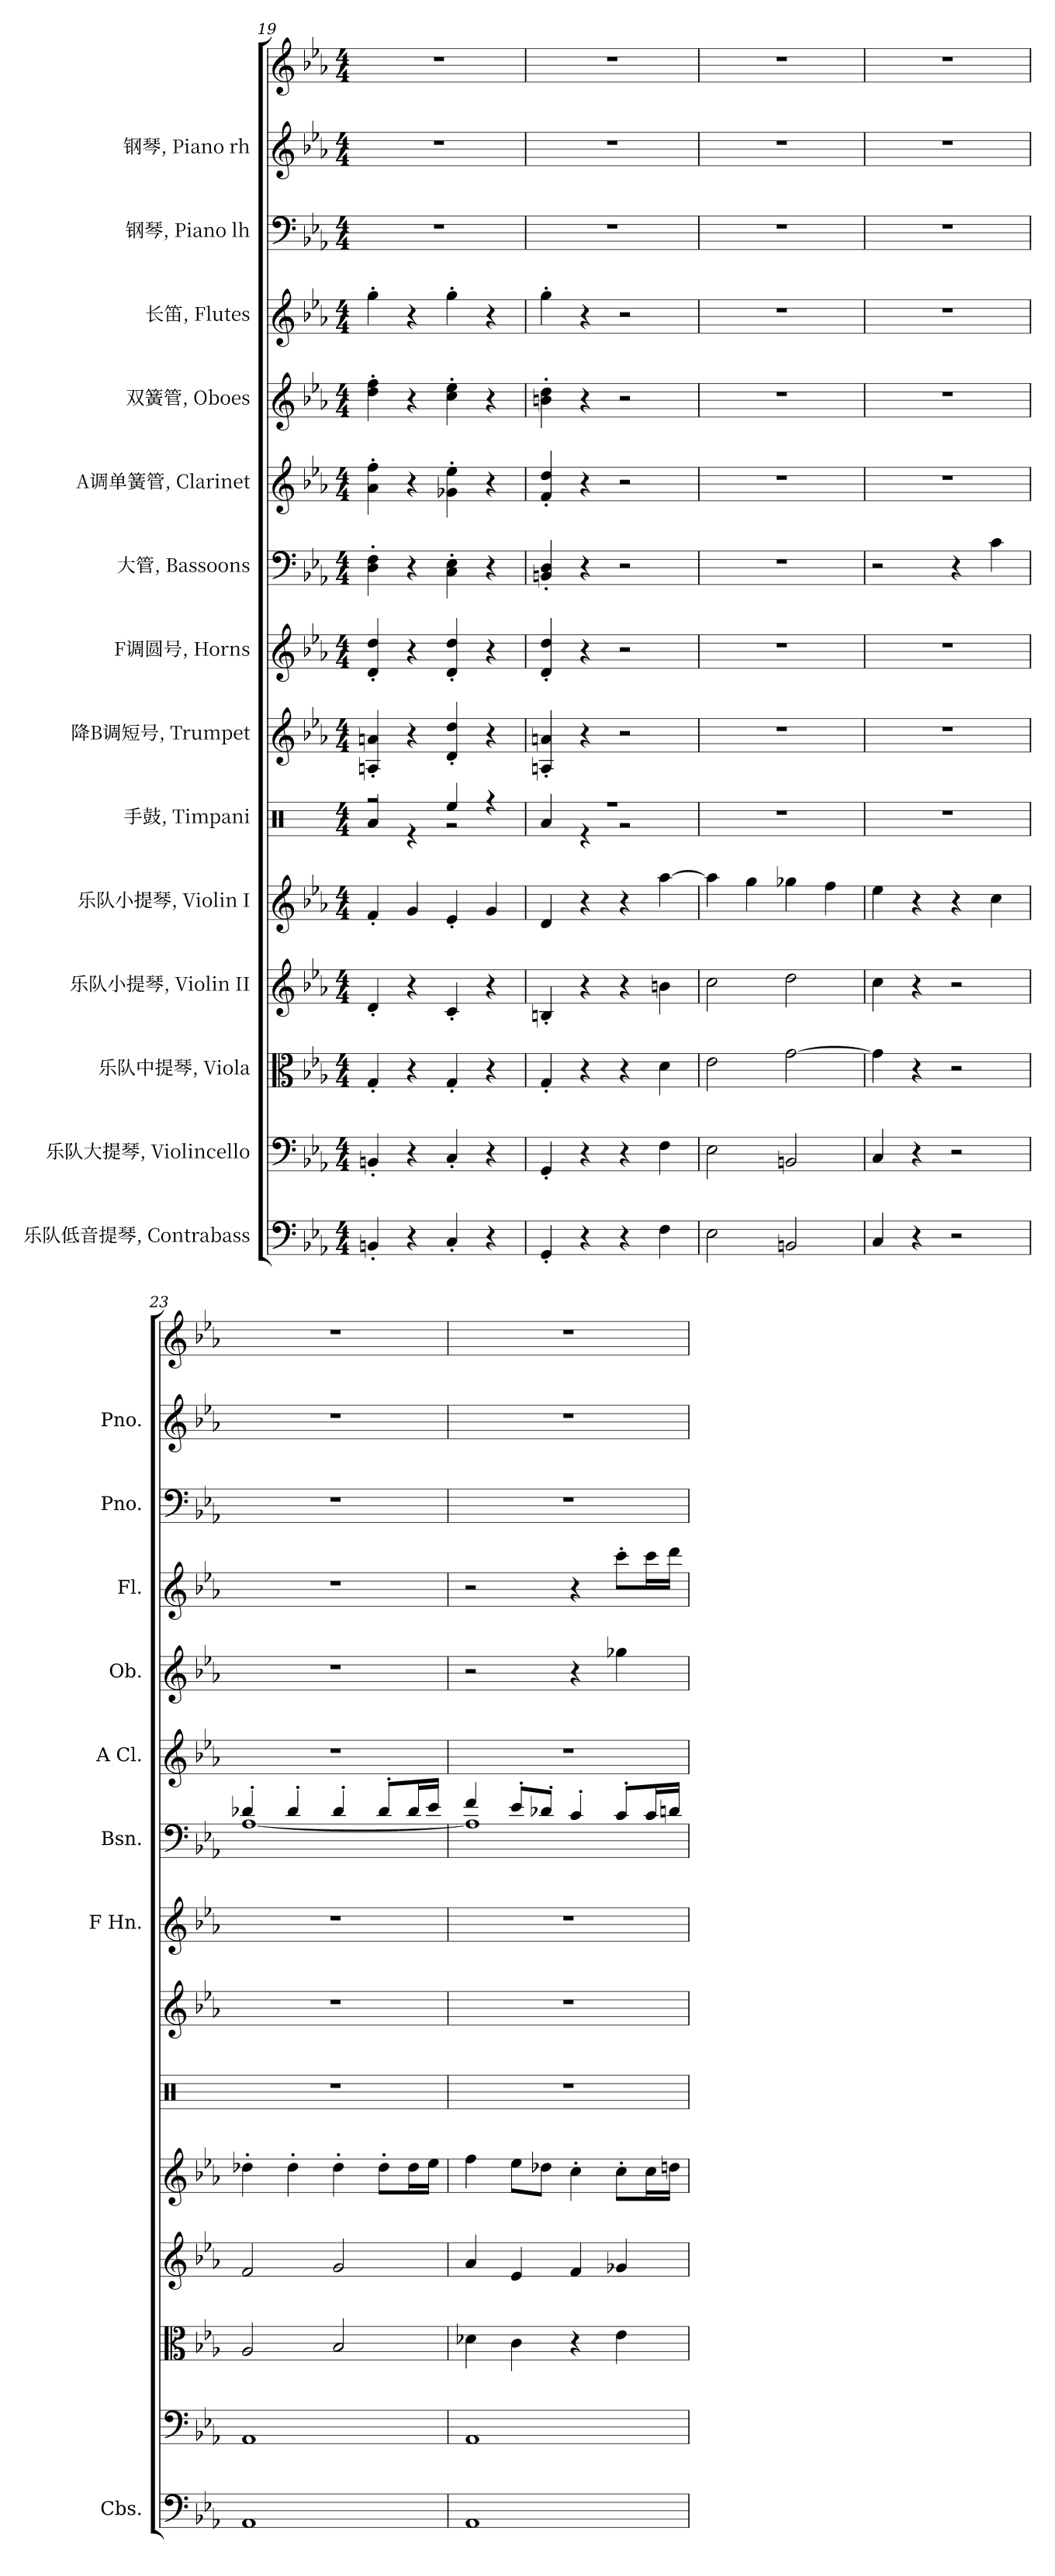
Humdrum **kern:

**kern	**kern	**kern	**kern	**kern	**kern	**kern	**kern	**kern	**kern	**kern	**kern	**kern	**kern	**kern
*part14	*part13	*part12	*part11	*part10	*part9	*part8	*part7	*part6	*part5	*part4	*part3	*part2	*part1	*part1
*staff15	*staff14	*staff13	*staff12	*staff11	*staff10	*staff9	*staff8	*staff7	*staff6	*staff5	*staff4	*staff3	*staff2	*staff1
*I"乐队低音提琴, Contrabass	*I"乐队大提琴, Violincello	*I"乐队中提琴, Viola	*I"乐队小提琴, Violin II	*I"乐队小提琴, Violin I	*I"手鼓, Timpani	*I"降B调短号, Trumpet	*I"F调圆号, Horns	*I"大管, Bassoons	*I"A调单簧管, Clarinet	*I"双簧管, Oboes	*I"长笛, Flutes	*I"钢琴, Piano lh	*I"钢琴, Piano rh	*
*I'Cbs.	*	*	*	*	*	*	*I'F Hn.	*I'Bsn.	*I'A Cl.	*I'Ob.	*I'Fl.	*I'Pno.	*I'Pno.	*
*clefF4	*clefF4	*clefC3	*clefG2	*clefG2	*clefX	*clefG2	*clefG2	*clefF4	*clefG2	*clefG2	*clefG2	*clefF4	*clefG2	*clefG2
*ITrd7c12	*	*	*	*	*	*ITrd1c2	*ITrd4c7	*	*ITrd2c3	*	*	*	*	*
*k[b-e-a-]	*k[b-e-a-]	*k[b-e-a-]	*k[b-e-a-]	*k[b-e-a-]	*k[]	*k[b-e-a-d-g-]	*k[b-e-a-d-]	*k[b-e-a-]	*k[]	*k[b-e-a-]	*k[b-e-a-]	*k[b-e-a-]	*k[b-e-a-]	*k[b-e-a-]
*M4/4	*M4/4	*M4/4	*M4/4	*M4/4	*M4/4	*M4/4	*M4/4	*M4/4	*M4/4	*M4/4	*M4/4	*M4/4	*M4/4	*M4/4
=19	=19	=19	=19	=19	=19	=19	=19	=19	=19	=19	=19	=19	=19	=19
*	*	*	*	*	*^	*	*	*	*	*	*	*	*	*
4BBBn'/	4BBn'/	4G'/	4d'/	4f'/	2r	4Ra/	4Gn/' 4gn/'	4G/' 4g/'	4D\' 4F\'	4f\' 4dd\'	4dd\' 4ff\'	4gg'\	1r	1r	1r
4r	4r	4r	4r	4g/	.	4r	4r	4r	4r	4r	4r	4r	.	.	.
4CC'/	4C'/	4G'/	4c'/	4e-'/	4Ree/	2r	4c/' 4cc/'	4G/' 4g/'	4C\' 4E-\'	4e-X\' 4cc\'	4cc\' 4ee-\'	4gg'\	.	.	.
4r	4r	4r	4r	4g/	4r	.	4r	4r	4r	4r	4r	4r	.	.	.
=20	=20	=20	=20	=20	=20	=20	=20	=20	=20	=20	=20	=20	=20	=20	=20
4GGG'/	4GG'/	4G'/	4Bn'/	4d/	1r	4Ra/	4Gn/' 4gn/'	4G/' 4g/'	4BBn/' 4D/'	4d/' 4b/'	4bn\' 4dd\'	4gg'\	1r	1r	1r
4r	4r	4r	4r	4r	.	4r	4r	4r	4r	4r	4r	4r	.	.	.
4r	4r	4r	4r	4r	.	2r	2r	2r	2r	2r	2r	2r	.	.	.
4FF\	4F\	4d\	4bn\	[4aa-\	.	.	.	.	.	.	.	.	.	.	.
*	*	*	*	*	*v	*v	*	*	*	*	*	*	*	*	*
=21	=21	=21	=21	=21	=21	=21	=21	=21	=21	=21	=21	=21	=21	=21
2EE-\	2E-\	2e-\	2cc\	4aa-\]	1r	1r	1r	1r	1r	1r	1r	1r	1r	1r
.	.	.	.	4gg\	.	.	.	.	.	.	.	.	.	.
2BBBn/	2BBn/	[2g\	2dd\	4gg-X\	.	.	.	.	.	.	.	.	.	.
.	.	.	.	4ff\	.	.	.	.	.	.	.	.	.	.
=22	=22	=22	=22	=22	=22	=22	=22	=22	=22	=22	=22	=22	=22	=22
4CC/	4C/	4g\]	4cc\	4ee-\	1r	1r	1r	2r	1r	1r	1r	1r	1r	1r
4r	4r	4r	4r	4r	.	.	.	.	.	.	.	.	.	.
2r	2r	2r	2r	4r	.	.	.	4r	.	.	.	.	.	.
.	.	.	.	4cc\	.	.	.	4c\	.	.	.	.	.	.
!!LO:PB:g=z
=23	=23	=23	=23	=23	=23	=23	=23	=23	=23	=23	=23	=23	=23	=23
*	*	*	*	*	*	*	*	*^	*	*	*	*	*	*
1AAA-	1AA-	2A-/	2f/	4dd-X'\	1r	1r	1r	4d-X'/	[1A-	1r	1r	1r	1r	1r	1r
.	.	.	.	4dd-'\	.	.	.	4d-'/	.	.	.	.	.	.	.
.	.	2B-/	2g/	4dd-'\	.	.	.	4d-'/	.	.	.	.	.	.	.
.	.	.	.	8dd-'\L	.	.	.	8d-'/L	.	.	.	.	.	.	.
.	.	.	.	16dd-\L	.	.	.	16d-/L	.	.	.	.	.	.	.
.	.	.	.	16ee-\JJ	.	.	.	16e-/JJ	.	.	.	.	.	.	.
=24	=24	=24	=24	=24	=24	=24	=24	=24	=24	=24	=24	=24	=24	=24	=24
1AAA-	1AA-	4d-X\	4a-/	4ff\	1r	1r	1r	4f/	1A-]	1r	2r	2r	1r	1r	1r
.	.	4c\	4e-/	8ee-\L	.	.	.	8e-'/L	.	.	.	.	.	.	.
.	.	.	.	8dd-X\J	.	.	.	8d-X'/J	.	.	.	.	.	.	.
.	.	4r	4f/	4cc'\	.	.	.	4c'/	.	.	4r	4r	.	.	.
.	.	4e-\	4g-X/	8cc'\L	.	.	.	8c'/L	.	.	4gg-X\	8ccc'\L	.	.	.
.	.	.	.	16cc\L	.	.	.	16c/L	.	.	.	16ccc\L	.	.	.
.	.	.	.	16ddn\JJ	.	.	.	16dn/JJ	.	.	.	16ddd\JJ	.	.	.
*	*	*	*	*	*	*	*	*v	*v	*	*	*	*	*	*
=	=	=	=	=	=	=	=	=	=	=	=	=	=	=
*-	*-	*-	*-	*-	*-	*-	*-	*-	*-	*-	*-	*-	*-	*-
